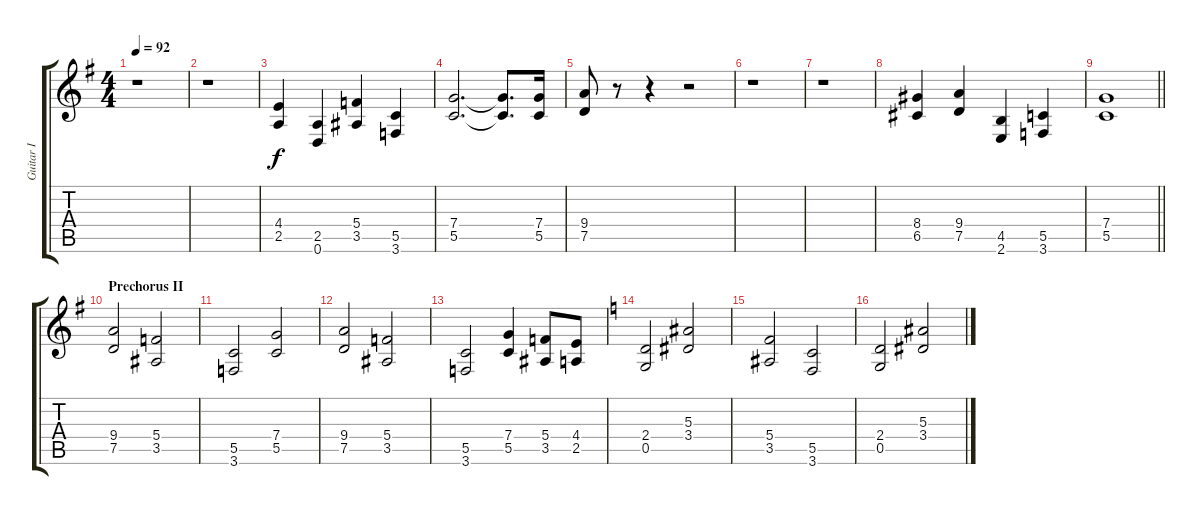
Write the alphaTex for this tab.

\track ("Guitar I" "Guitar I") {instrument distortionguitar}
\staff {score tabs}
\tuning (D4 A3 F3 C3 G2 D2) {hide}
\ts (4 4)
\tempo 92
\clef g2
\ks eminor
r.1{dy f} |
r.1 |
(4.4 2.5).4 (2.5 0.6).4 (5.4 3.5).4 (5.5 3.6).4 |
(7.4 5.5).2{d} (7.4{t} 5.5{t}).8{d} (7.4 5.5).16 |
(9.4 7.5).8 r.8 r.4 r.2 |
r.1 |
r.1 |
(8.4 6.5).4 (9.4 7.5).4 (4.5 2.6).4 (5.5 3.6).4 |
\barLineRight lightlight
(7.4 5.5).1 |
\section ("" "Prechorus II")
(9.4 7.5).2 (5.4 3.5).2 |
(5.5 3.6).2 (7.4 5.5).2 |
(9.4 7.5).2 (5.4 3.5).2 |
(5.5 3.6).2 (7.4 5.5).4 (5.4 3.5).8 (4.4 2.5).8 |
\ks aminor
(2.4 0.5).2 (5.3 3.4).2 |
(5.4 3.5).2 (5.5 3.6).2 |
(2.4 0.5).2 (5.3 3.4).2
